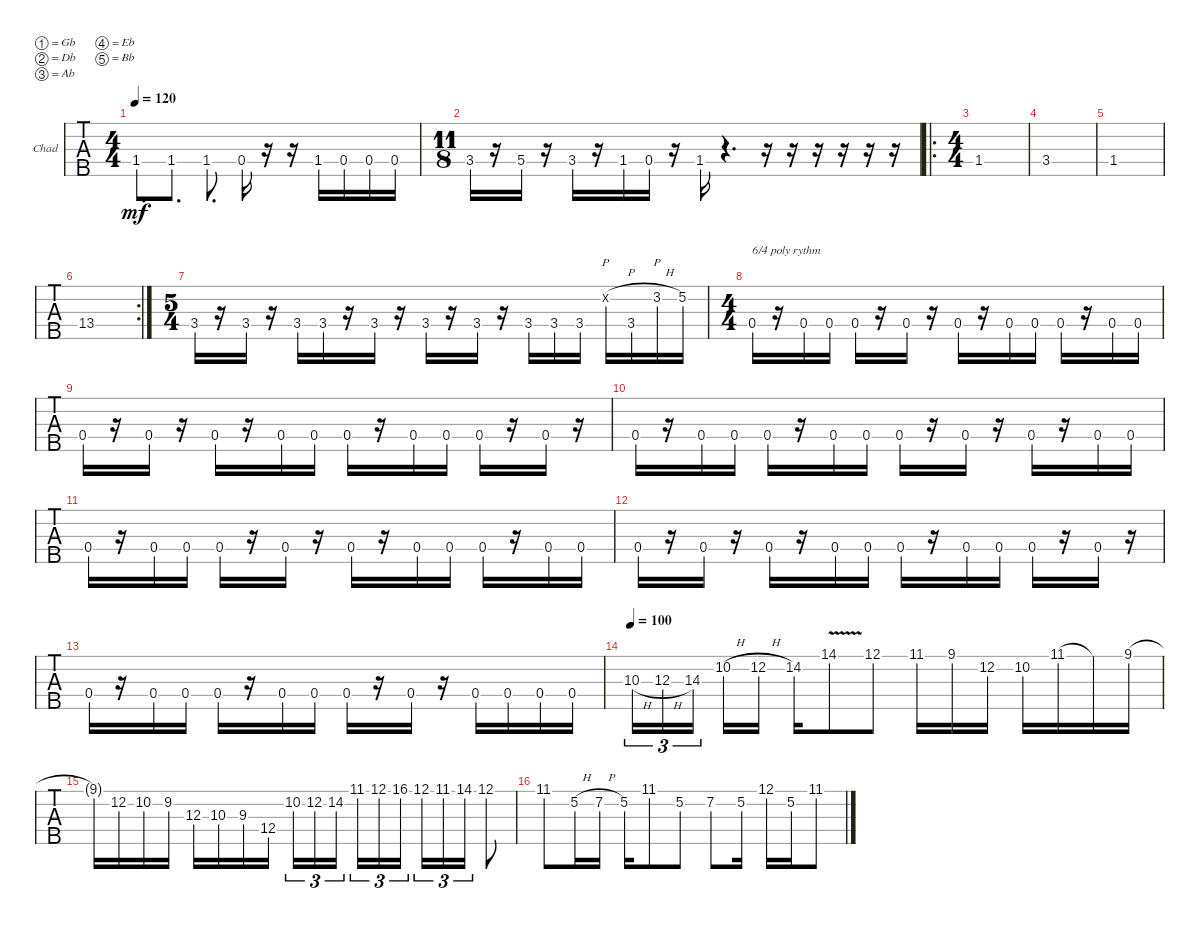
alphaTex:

\defaultSystemsLayout 4
\bracketExtendMode groupsimilarinstruments
\firstSystemTrackNameOrientation horizontal
\otherSystemsTrackNameOrientation horizontal
\track ("Chad" "Chad") {instrument electricbassfinger}
\staff {tabs}
\tuning (Gb2 Db2 Ab1 Eb1 Bb0)
\ts (4 4)
\tempo 120
\clef f4
\ks c
1.4.8{d dy mf} 1.4.8{d} 1.4.8{d} 0.4.16 r.16 r.16 1.4.16 0.4.16 0.4.16 0.4.16 |
\ts (11 8)
3.4.16 r.16 5.4.16 r.16 3.4.16 r.16 1.4.16 0.4.16 r.16 1.4.16 r.4{d} r.16 r.16 r.16 r.16 r.16 r.16 |
\ro
\ts (4 4)
1.4.1 |
3.4.1 |
1.4.1 |
\rc 2
13.4.1 |
\ts (5 4)
3.4.16 r.16 3.4.16 r.16 3.4.16 3.4.16 r.16 3.4.16 r.16 3.4.16 r.16 3.4.16 r.16 3.4.16 3.4.16 3.4.16 7.2{h x}.16{p} 3.4.16 3.2{h}.16{p} 5.2.16 |
\ts (4 4)
\scale
0.333333 0.4.16{txt "6/4 poly rythm"} r.16 0.4.16 0.4.16 0.4.16 r.16 0.4.16 r.16 0.4.16 r.16 0.4.16 0.4.16 0.4.16 r.16 0.4.16 0.4.16 |
\scale
0.333333 0.4.16 r.16 0.4.16 r.16 0.4.16 r.16 0.4.16 0.4.16 0.4.16 r.16 0.4.16 0.4.16 0.4.16 r.16 0.4.16 r.16 |
\scale
0.333333 0.4.16 r.16 0.4.16 0.4.16 0.4.16 r.16 0.4.16 0.4.16 0.4.16 r.16 0.4.16 r.16 0.4.16 r.16 0.4.16 0.4.16 |
\scale
0.333333 0.4.16 r.16 0.4.16 0.4.16 0.4.16 r.16 0.4.16 r.16 0.4.16 r.16 0.4.16 0.4.16 0.4.16 r.16 0.4.16 0.4.16 |
0.4.16 r.16 0.4.16 r.16 0.4.16 r.16 0.4.16 0.4.16 0.4.16 r.16 0.4.16 0.4.16 0.4.16 r.16 0.4.16 r.16 |
0.4.16 r.16 0.4.16 0.4.16 0.4.16 r.16 0.4.16 0.4.16 0.4.16 r.16 0.4.16 r.16 0.4.16 0.4.16 0.4.16 0.4.16 |
\tempo 100
\scale
0.333333 10.3{h}.16{tu (3 2)} 12.3{h}.16{tu (3 2)} 14.3.16{tu (3 2)} 10.2{h}.16 12.2{h}.16 14.2.16 14.1{v}.8 12.1.8 11.1.16 9.1.16 12.2.16 10.2.16 11.1.16 11.1{t}.16 9.1.16 |
\scale
0.333333 9.1{t}.16 12.2.16 10.2.16 9.2.16 12.3.16 10.3.16 9.3.16 12.4.16 10.2.16{tu (3 2)} 12.2.16{tu (3 2)} 14.2.16{tu (3 2)} 11.1.16{tu (3 2)} 12.1.16{tu (3 2)} 16.1.16{tu (3 2)} 12.1.16{tu (3 2)} 11.1.16{tu (3 2)} 14.1.16{tu (3 2)} 12.1.8 |
\scale
0.333333 11.1.8 5.2{h}.16 7.2{h}.16 5.2.16 11.1.8 5.2.8 7.2.8 5.2.16 12.1.16 5.2.16 11.1.8
